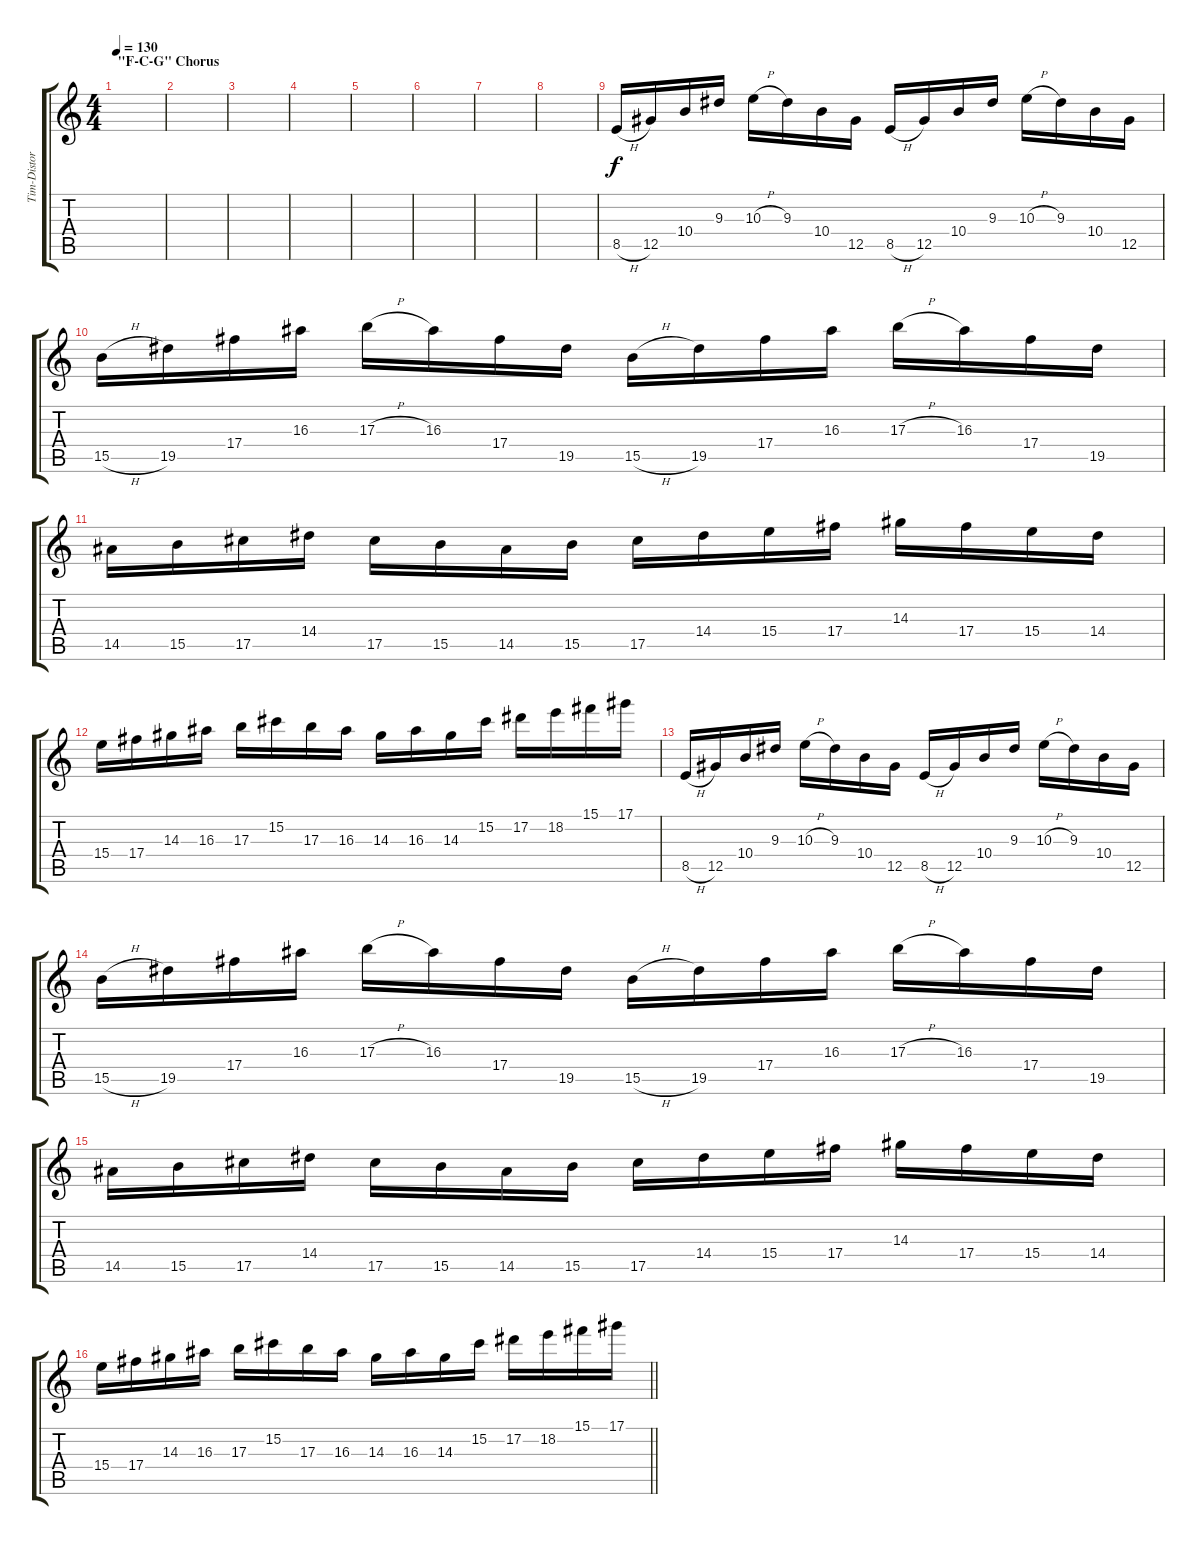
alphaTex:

\track ("Tim-Distortion" "Tim-Distor") {instrument distortionguitar}
\staff {score tabs}
\tuning (Eb4 Bb3 Gb3 Db3 Ab2 Eb2) {hide}
\ts (4 4)
\section ("" "\"F-C-G\" Chorus")
\tempo 130
\clef g2
\ks c
|
|
|
|
|
|
|
|
8.5{h}.16 12.5.16 10.4.16 9.3.16 10.3{h}.16 9.3.16 10.4.16 12.5.16 8.5{h}.16 12.5.16 10.4.16 9.3.16 10.3{h}.16 9.3.16 10.4.16 12.5.16 |
15.5{h}.16 19.5.16 17.4.16 16.3.16 17.3{h}.16 16.3.16 17.4.16 19.5.16 15.5{h}.16 19.5.16 17.4.16 16.3.16 17.3{h}.16 16.3.16 17.4.16 19.5.16 |
14.5.16 15.5.16 17.5.16 14.4.16 17.5.16 15.5.16 14.5.16 15.5.16 17.5.16 14.4.16 15.4.16 17.4.16 14.3.16 17.4.16 15.4.16 14.4.16 |
15.4.16 17.4.16 14.3.16 16.3.16 17.3.16 15.2.16 17.3.16 16.3.16 14.3.16 16.3.16 14.3.16 15.2.16 17.2.16 18.2.16 15.1.16 17.1.16 |
8.5{h}.16 12.5.16 10.4.16 9.3.16 10.3{h}.16 9.3.16 10.4.16 12.5.16 8.5{h}.16 12.5.16 10.4.16 9.3.16 10.3{h}.16 9.3.16 10.4.16 12.5.16 |
15.5{h}.16 19.5.16 17.4.16 16.3.16 17.3{h}.16 16.3.16 17.4.16 19.5.16 15.5{h}.16 19.5.16 17.4.16 16.3.16 17.3{h}.16 16.3.16 17.4.16 19.5.16 |
14.5.16 15.5.16 17.5.16 14.4.16 17.5.16 15.5.16 14.5.16 15.5.16 17.5.16 14.4.16 15.4.16 17.4.16 14.3.16 17.4.16 15.4.16 14.4.16 |
\barLineRight lightlight
15.4.16 17.4.16 14.3.16 16.3.16 17.3.16 15.2.16 17.3.16 16.3.16 14.3.16 16.3.16 14.3.16 15.2.16 17.2.16 18.2.16 15.1.16 17.1.16
